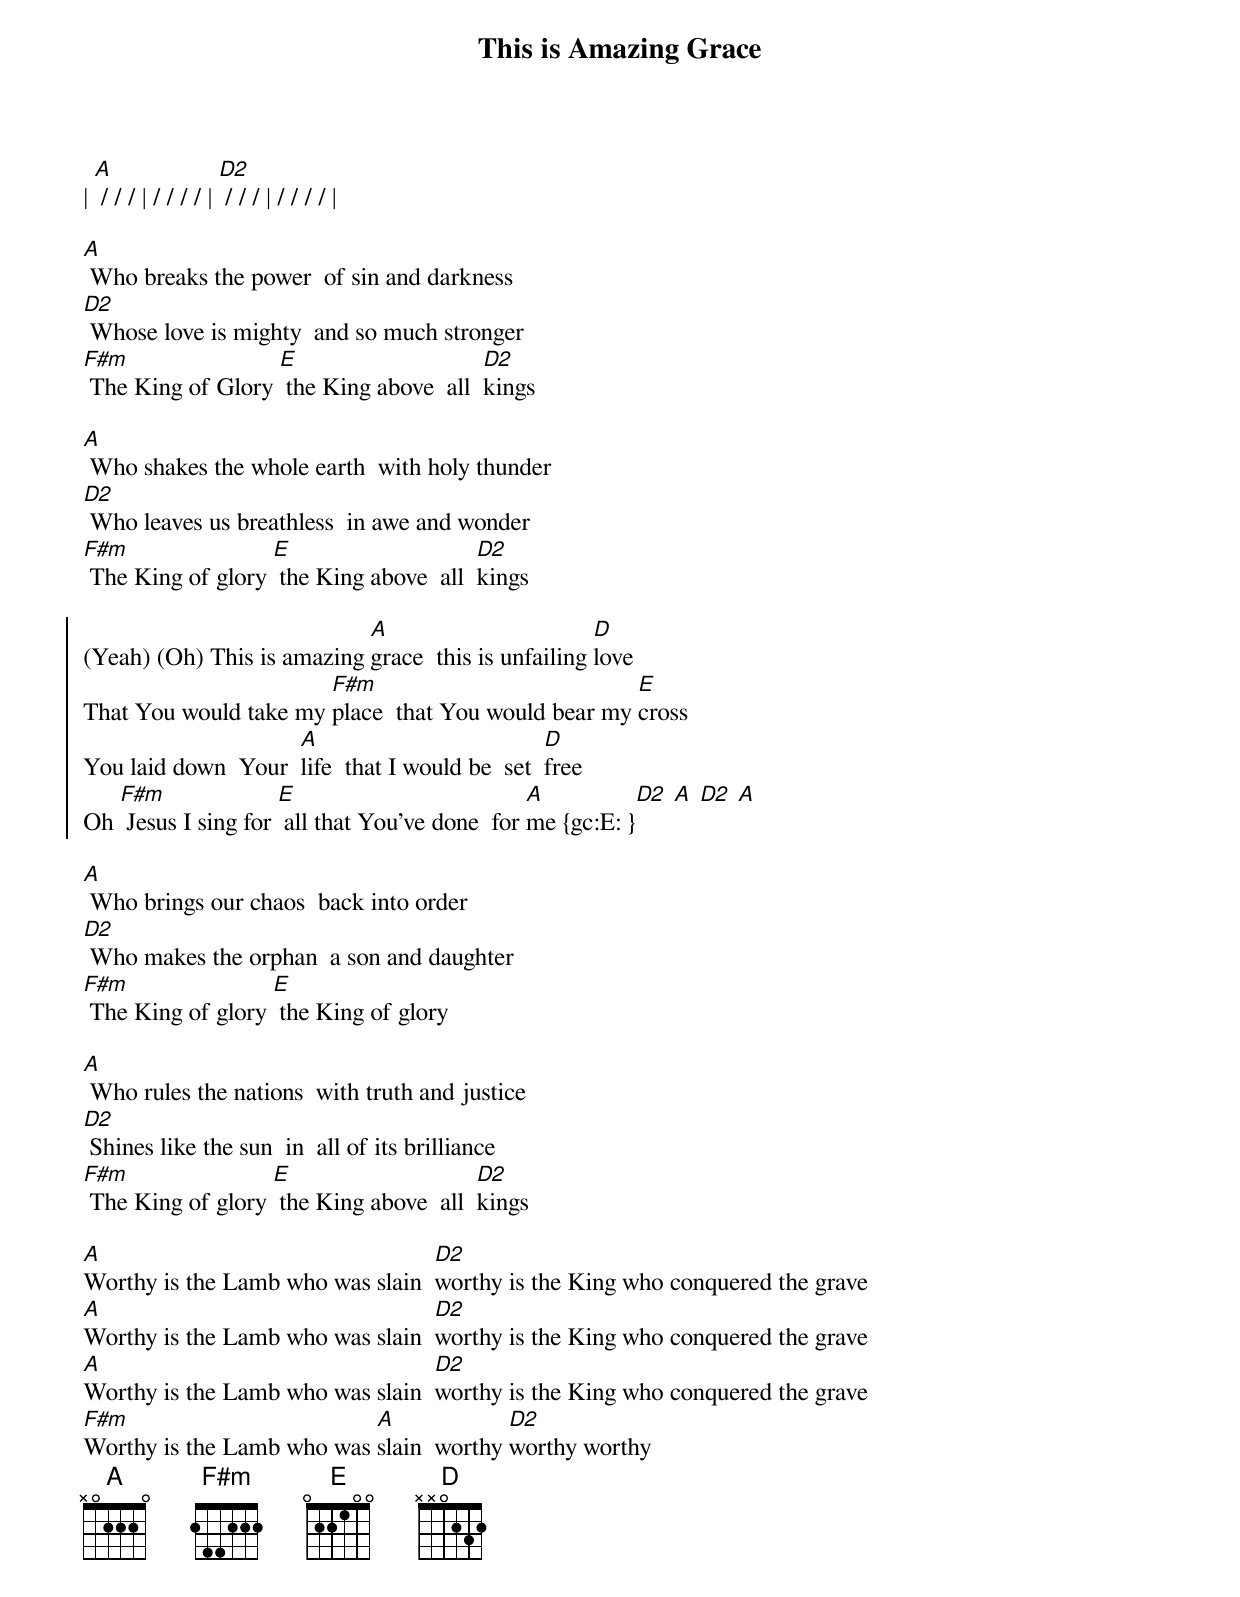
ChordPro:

{title: This is Amazing Grace}
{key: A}
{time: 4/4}
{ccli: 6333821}
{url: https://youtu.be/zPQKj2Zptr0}
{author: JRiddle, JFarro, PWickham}
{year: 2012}
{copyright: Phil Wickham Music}

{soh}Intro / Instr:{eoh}
| [A] / / / | / / / / | [D2] / / / | / / / / |

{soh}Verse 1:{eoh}
[A] Who breaks the power  of sin and darkness
[D2] Whose love is mighty  and so much stronger
[F#m] The King of Glory [E] the King above  all  [D2]kings

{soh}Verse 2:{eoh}
[A] Who shakes the whole earth  with holy thunder
[D2] Who leaves us breathless  in awe and wonder
[F#m] The King of glory [E] the King above  all  [D2]kings

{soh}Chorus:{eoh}
{start_of_chorus}
(Yeah) (Oh) This is amazing [A]grace  this is unfailing [D]love
That You would take my [F#m]place  that You would bear my [E]cross
You laid down  Your  [A]life  that I would be  set  [D]free
Oh [F#m] Jesus I sing for [E] all that You've done  for [A]me {gc:E: }[D2] [A] [D2] [A]
{end_of_chorus}

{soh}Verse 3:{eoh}
[A] Who brings our chaos  back into order
[D2] Who makes the orphan  a son and daughter
[F#m] The King of glory [E] the King of glory

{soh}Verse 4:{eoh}
[A] Who rules the nations  with truth and justice
[D2] Shines like the sun  in  all of its brilliance
[F#m] The King of glory [E] the King above  all  [D2]kings

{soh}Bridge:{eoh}
{start_of_bridge}
[A]Worthy is the Lamb who was slain  [D2]worthy is the King who conquered the grave
[A]Worthy is the Lamb who was slain  [D2]worthy is the King who conquered the grave
[A]Worthy is the Lamb who was slain  [D2]worthy is the King who conquered the grave
[F#m]Worthy is the Lamb who was [A]slain  worthy [D2]worthy worthy
{end_of_bridge}
